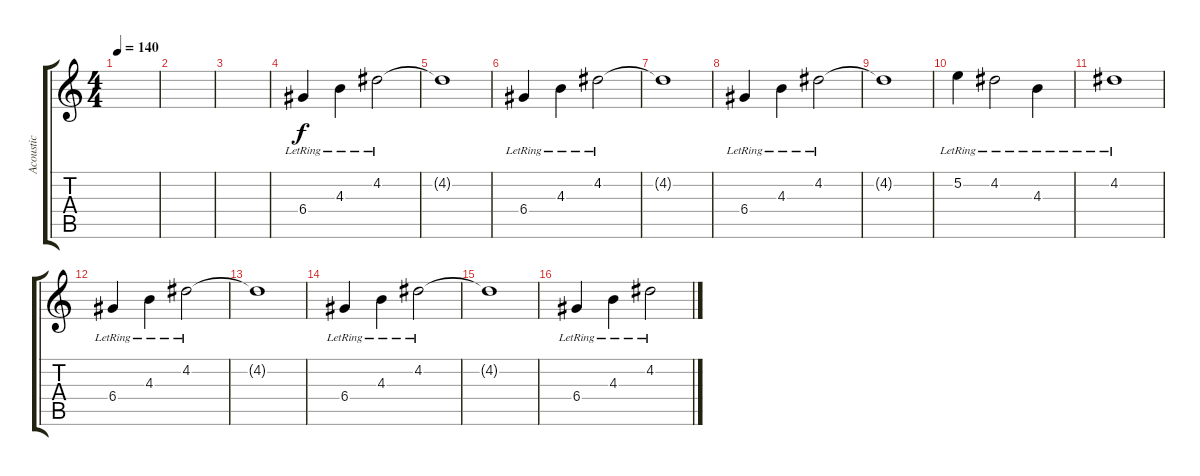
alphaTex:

\track ("Acoustic" "Acoustic") {instrument acousticguitarnylon}
\staff {score tabs}
\tuning (E4 B3 G3 D3 A2 E2) {hide}
\ts (4 4)
\tempo 140
\clef g2
\ks c
|
|
|
6.4{lr}.4 4.3{lr}.4 4.2{lr}.2 |
4.2{t}.1 |
6.4{lr}.4 4.3{lr}.4 4.2{lr}.2 |
4.2{t}.1 |
6.4{lr}.4 4.3{lr}.4 4.2{lr}.2 |
4.2{t}.1 |
5.2{lr}.4 4.2{lr}.2 4.3{lr}.4 |
4.2{lr}.1 |
6.4{lr}.4 4.3{lr}.4 4.2{lr}.2 |
4.2{t}.1 |
6.4{lr}.4 4.3{lr}.4 4.2{lr}.2 |
4.2{t}.1 |
6.4{lr}.4 4.3{lr}.4 4.2{lr}.2
